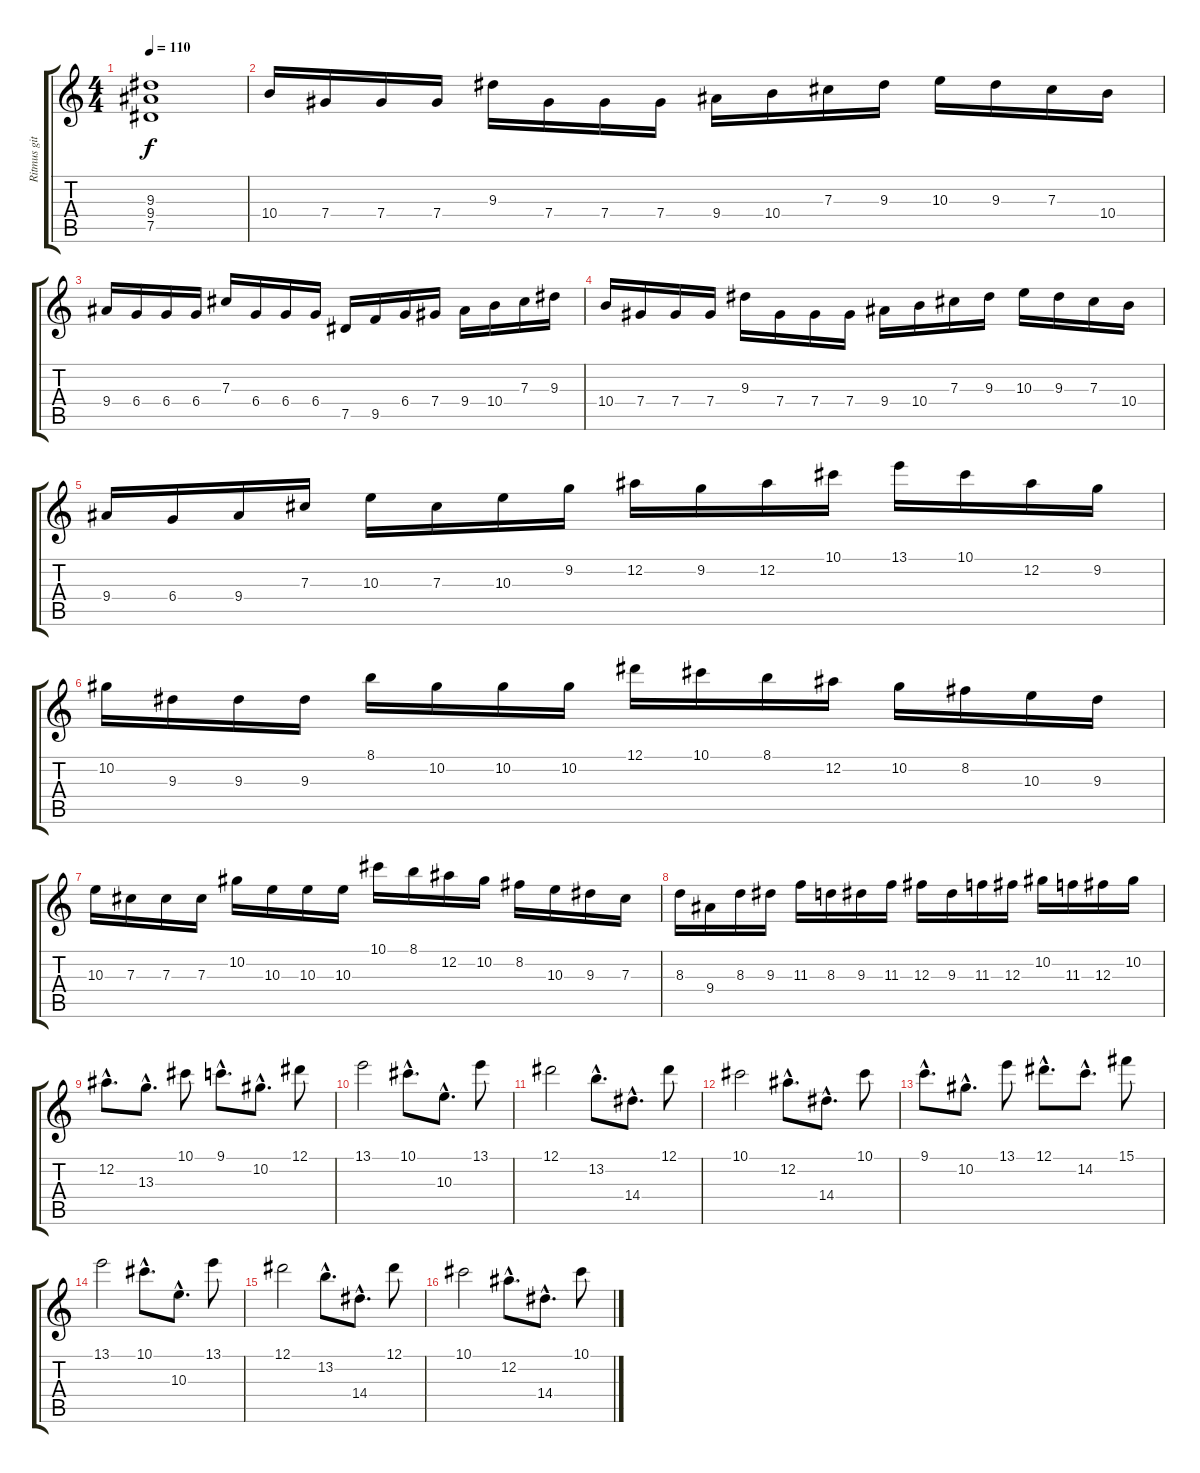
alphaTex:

\track ("Ritmus gitár" "Ritmus git") {instrument distortionguitar}
\staff {score tabs}
\tuning (Eb4 Bb3 Gb3 Db3 Ab2 Eb2) {hide}
\ts (4 4)
\tempo 110
\clef g2
\ks c
(9.3 9.4 7.5).1{dy f} |
10.4.16 7.4.16 7.4.16 7.4.16 9.3.16 7.4.16 7.4.16 7.4.16 9.4.16 10.4.16 7.3.16 9.3.16 10.3.16 9.3.16 7.3.16 10.4.16 |
9.4.16 6.4.16 6.4.16 6.4.16 7.3.16 6.4.16 6.4.16 6.4.16 7.5.16 9.5.16 6.4.16 7.4.16 9.4.16 10.4.16 7.3.16 9.3.16 |
10.4.16 7.4.16 7.4.16 7.4.16 9.3.16 7.4.16 7.4.16 7.4.16 9.4.16 10.4.16 7.3.16 9.3.16 10.3.16 9.3.16 7.3.16 10.4.16 |
9.4.16 6.4.16 9.4.16 7.3.16 10.3.16 7.3.16 10.3.16 9.2.16 12.2.16 9.2.16 12.2.16 10.1.16 13.1.16 10.1.16 12.2.16 9.2.16 |
10.2.16 9.3.16 9.3.16 9.3.16 8.1.16 10.2.16 10.2.16 10.2.16 12.1.16 10.1.16 8.1.16 12.2.16 10.2.16 8.2.16 10.3.16 9.3.16 |
10.3.16 7.3.16 7.3.16 7.3.16 10.2.16 10.3.16 10.3.16 10.3.16 10.1.16 8.1.16 12.2.16 10.2.16 8.2.16 10.3.16 9.3.16 7.3.16 |
8.3.16 9.4.16 8.3.16 9.3.16 11.3.16 8.3.16 9.3.16 11.3.16 12.3.16 9.3.16 11.3.16 12.3.16 10.2.16 11.3.16 12.3.16 10.2.16 |
12.2{hac}.8{d} 13.3{hac}.8{d} 10.1.8 9.1{hac}.8{d} 10.2{hac}.8{d} 12.1.8 |
13.1.2 10.1{hac}.8{d} 10.3{hac}.8{d} 13.1.8 |
12.1.2 13.2{hac}.8{d} 14.4{hac}.8{d} 12.1.8 |
10.1.2 12.2{hac}.8{d} 14.4{hac}.8{d} 10.1.8 |
9.1{hac}.8{d} 10.2{hac}.8{d} 13.1.8 12.1{hac}.8{d} 14.2{hac}.8{d} 15.1.8 |
13.1.2 10.1{hac}.8{d} 10.3{hac}.8{d} 13.1.8 |
12.1.2 13.2{hac}.8{d} 14.4{hac}.8{d} 12.1.8 |
10.1.2 12.2{hac}.8{d} 14.4{hac}.8{d} 10.1.8
